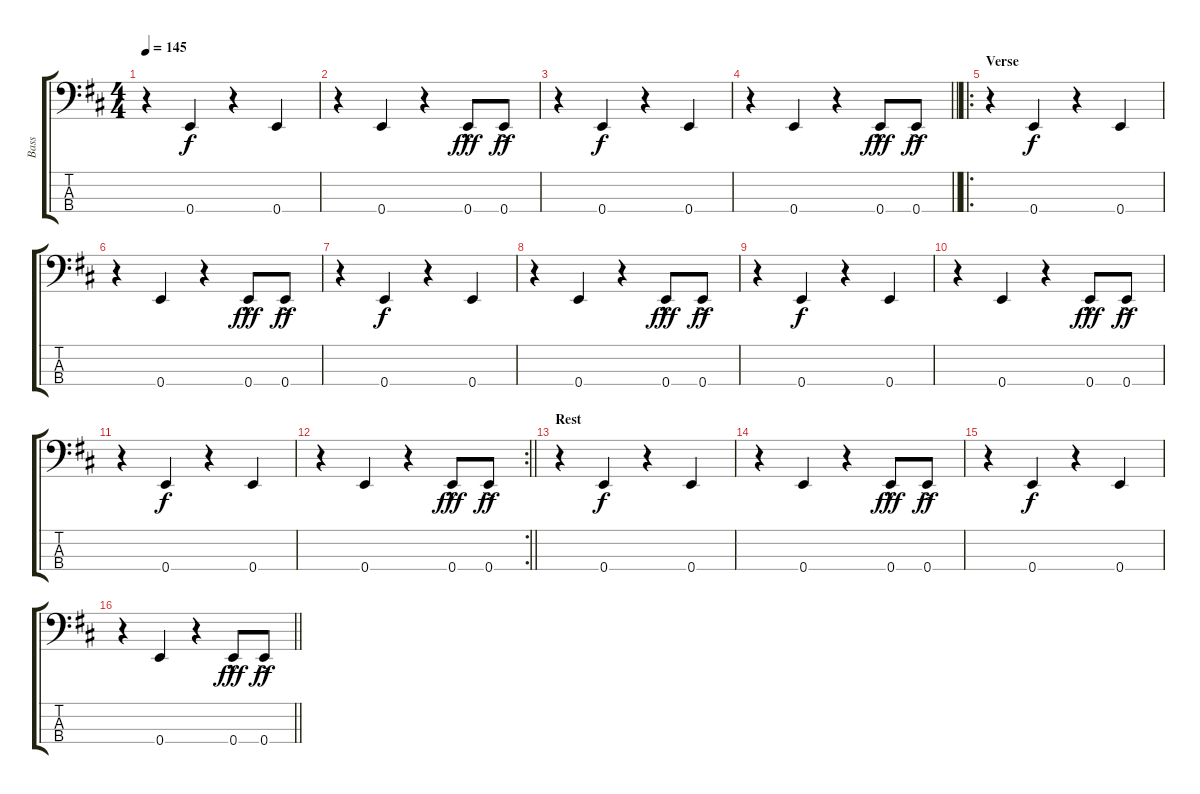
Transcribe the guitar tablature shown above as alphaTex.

\track ("Bass" "Bass") {instrument electricguitarjazz}
\staff {score tabs}
\tuning (G2 D2 A1 E1) {hide}
\ts (4 4)
\tempo 145
\clef f4
\ks d
r.4{dy f instrument electricguitarjazz} 0.4.4 r.4 0.4.4 |
r.4 0.4.4 r.4 0.4{hac}.8{dy fff} 0.4{ac}.8{dy ff} |
r.4 0.4.4{dy f} r.4 0.4.4 |
\barLineRight lightlight
r.4 0.4.4 r.4 0.4{hac}.8{dy fff} 0.4{ac}.8{dy ff} |
\ro
\section ("" "Verse")
r.4 0.4.4{dy f} r.4 0.4.4 |
r.4 0.4.4 r.4 0.4{hac}.8{dy fff} 0.4{ac}.8{dy ff} |
r.4 0.4.4{dy f} r.4 0.4.4 |
r.4 0.4.4 r.4 0.4{hac}.8{dy fff} 0.4{ac}.8{dy ff} |
r.4 0.4.4{dy f} r.4 0.4.4 |
r.4 0.4.4 r.4 0.4{hac}.8{dy fff} 0.4{ac}.8{dy ff} |
r.4 0.4.4{dy f} r.4 0.4.4 |
\rc 2
\barLineRight lightlight
r.4 0.4.4 r.4 0.4{hac}.8{dy fff} 0.4{ac}.8{dy ff} |
\section ("" "Rest")
r.4 0.4.4{dy f} r.4 0.4.4 |
r.4 0.4.4 r.4 0.4{hac}.8{dy fff} 0.4{ac}.8{dy ff} |
r.4 0.4.4{dy f} r.4 0.4.4 |
\barLineRight lightlight
r.4 0.4.4 r.4 0.4{hac}.8{dy fff} 0.4{ac}.8{dy ff}
